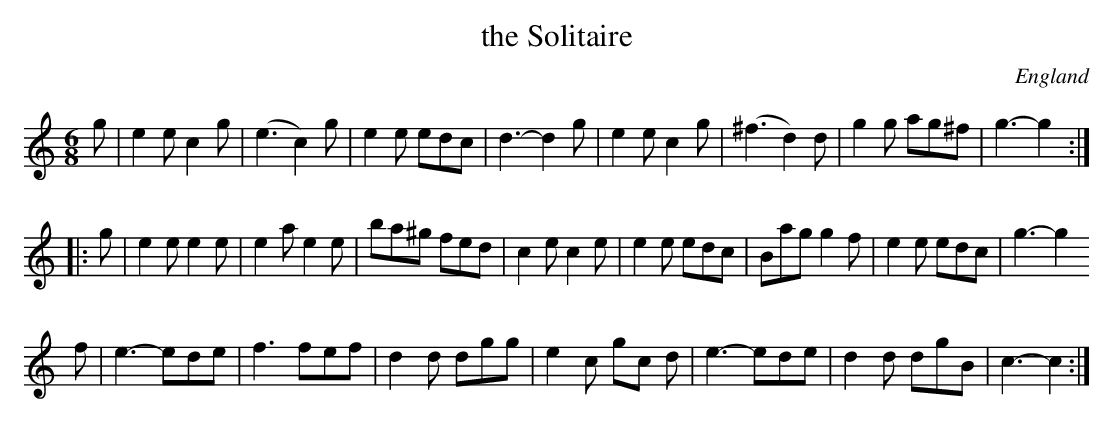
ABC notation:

X:1
T:the Solitaire
L:1/8
M:6/8
O:England
K:C major
g | e2e c2g | (e3  c2)g | e2e edc  | d3- d2 \
g | e2e c2g | (^f3 d2)d | g2g ag^f | g3- g2 ::
g | e2e e2e | e2a e2e | ba^g fed | c2e c2\
e | e2e edc | Bag g2f | e2e edc | g3- g2
f | e3- ede | f3 fef | d2d dgg | e2c gc\
d | e3- ede | d2d dgB | c3- c2 :|
